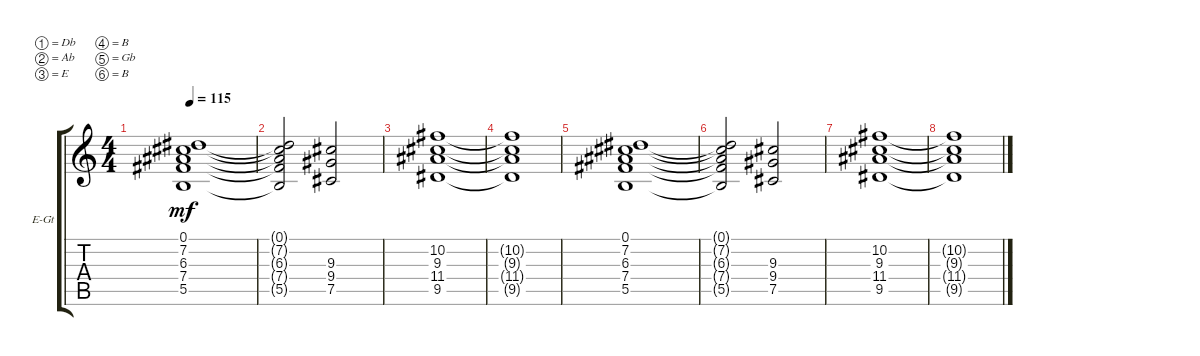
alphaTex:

\bracketExtendMode groupsimilarinstruments
\firstSystemTrackNameOrientation horizontal
\otherSystemsTrackNameOrientation horizontal
\track ("Acoustic Rhythm Guitar" "E-Gt") {instrument electricguitarclean}
\staff {score tabs}
\tuning (Db4 Ab3 E3 B2 Gb2 B1)
\ts (4 4)
\tempo 115
\clef g2
\ks c
(5.5 7.4 6.3 7.2 0.1).1{dy mf} |
(5.5{t} 7.4{t} 6.3{t} 7.2{t} 0.1{t}).2 (7.5 9.4 9.3).2 |
(9.5 11.4 9.3 10.2).1 |
(10.2{t} 9.3{t} 11.4{t} 9.5{t}).1 |
(5.5 7.4 6.3 7.2 0.1).1 |
(5.5{t} 7.4{t} 6.3{t} 7.2{t} 0.1{t}).2 (7.5 9.4 9.3).2 |
(9.5 11.4 9.3 10.2).1 |
(10.2{t} 9.3{t} 11.4{t} 9.5{t}).1
